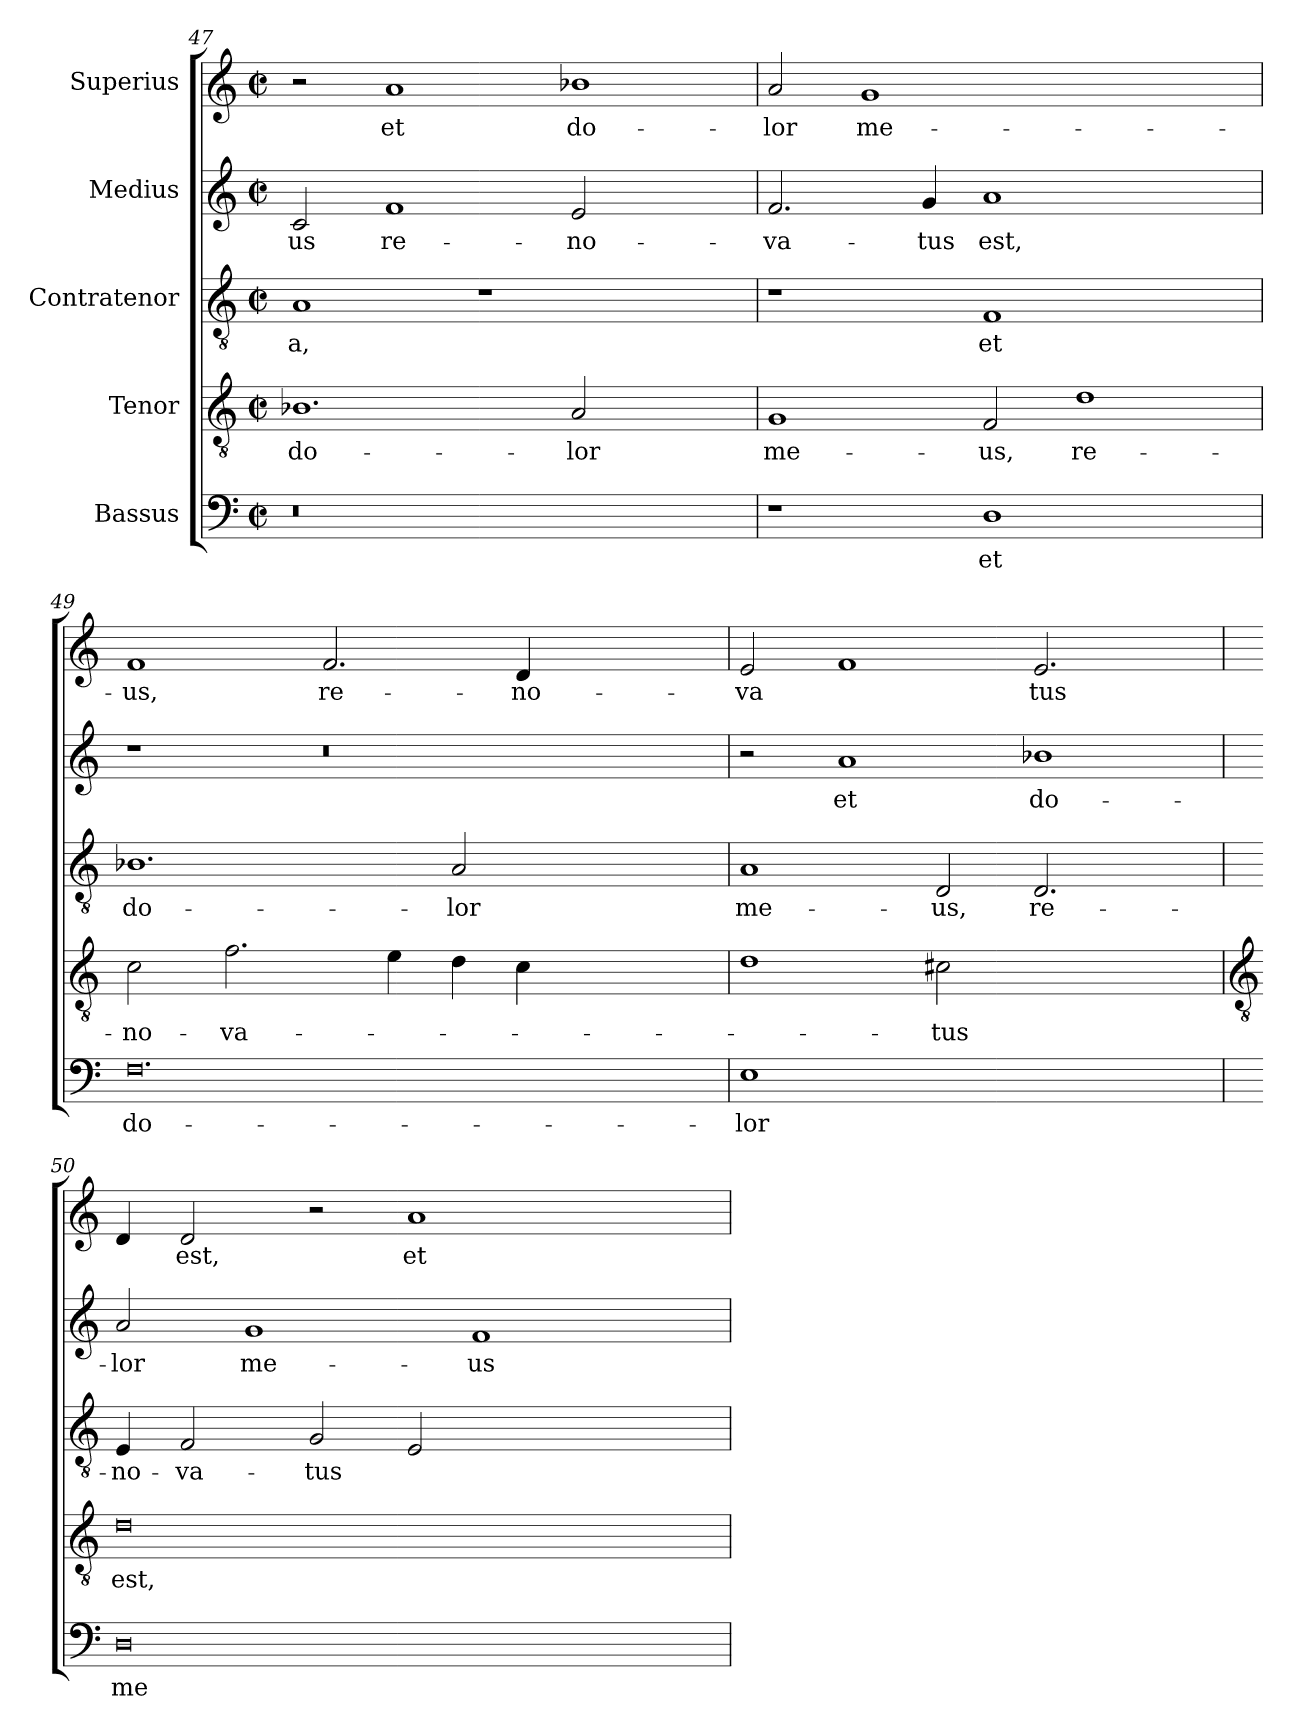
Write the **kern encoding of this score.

**kern	**text	**kern	**text	**kern	**text	**kern	**text	**kern	**text
*part5	*part5	*part4	*part4	*part3	*part3	*part2	*part2	*part1	*part1
*staff5	*staff5	*staff4	*staff4	*staff3	*staff3	*staff2	*staff2	*staff1	*staff1
*I"Bassus	*	*I"Tenor	*	*I"Contratenor	*	*I"Medius	*	*I"Superius	*
*clefF4	*	*clefGv2	*	*clefGv2	*	*clefG2	*	*clefG2	*
*k[]	*	*k[]	*	*k[]	*	*k[]	*	*k[]	*
*C:	*	*C:	*	*C:	*	*C:	*	*C:	*
*M4/2	*	*M4/2	*	*M4/2	*	*M4/2	*	*M4/2	*
*met(c|)	*	*met(c|)	*	*met(c|)	*	*met(c|)	*	*met(c|)	*
=47	=47	=47	=47	=47	=47	=47	=47	=47	=47
!	!	!	!LO:LY:b	!	!LO:LY:b	!	!LO:LY:b	!	!
0r	.	1.B-X	do-	1A	-a,	2c	-us	2r	.
!	!	!	!	!	!	!	!LO:LY:b	!	!LO:LY:b
.	.	.	.	.	.	1f	re-	1a	et
.	.	.	.	1r	.	.	.	.	.
!	!	!	!LO:LY:b	!	!	!	!LO:LY:b	!	!LO:LY:b
.	.	2A	-lor	.	.	2e	-no-	1b-X	do-
2ryy	.	2ryy	.	2ryy	.	2ryy	.	.	.
=48	=48	=48	=48	=48	=48	=48	=48	=48	=48
!	!	!	!LO:LY:b	!	!	!	!LO:LY:b	!	!LO:LY:b
1r	.	1G	me-	1r	.	2.f	-va-	2a	-lor
!	!	!	!	!	!	!	!	!	!LO:LY:b
.	.	.	.	.	.	.	.	1g	me-
!	!	!	!	!	!	!	!LO:LY:b	!	!
.	.	.	.	.	.	4g	-tus	.	.
!	!LO:LY:b	!	!LO:LY:b	!	!LO:LY:b	!	!LO:LY:b	!	!
1D	et	2F	-us,	1F	et	1a	est,	.	.
!	!	!	!LO:LY:b	!	!	!	!	!	!
.	.	1d	re-	.	.	.	.	1ryy	.
2ryy	.	.	.	2ryy	.	2ryy	.	.	.
!!LO:LB:g=z
=49	=49	=49	=49	=49	=49	=49	=49	=49	=49
!	!LO:LY:b	!	!LO:LY:b	!	!LO:LY:b	!	!	!	!LO:LY:b
0.F	do-	2c	-no-	1.B-X	do-	1r	.	1f	-us,
!	!	!	!LO:LY:b	!	!	!	!	!	!
.	.	2.f	-va-	.	.	.	.	.	.
!	!	!	!	!	!	!	!	!	!LO:LY:b
.	.	.	.	.	.	0r	.	2.f	re-
.	.	4e	.	.	.	.	.	.	.
!	!	!	!	!	!LO:LY:b	!	!	!	!
.	.	4d	.	2A	-lor	.	.	.	.
!	!	!	!	!	!	!	!	!	!LO:LY:b
.	.	4c	.	.	.	.	.	4d	-no-
.	.	1ryy	.	1ryy	.	.	.	1ryy	.
!!LO:LB:g=z
=49A	=49A	=49A	=49A	=49A	=49A	=49A	=49A	=49A	=49A
!	!LO:LY:b	!	!	!	!LO:LY:b	!	!	!	!LO:LY:b
1E	-lor	1d	.	1A	me-	2r	.	2e	-va
!	!	!	!	!	!	!	!LO:LY:b	!	!
.	.	.	.	.	.	1a	et	1f	.
!	!	!	!LO:LY:b	!	!LO:LY:b	!	!	!	!
1.ryy	.	2c#X	-tus	2D	-us,	.	.	.	.
!	!	!	!	!	!LO:LY:b	!	!LO:LY:b	!	!LO:LY:b
.	.	1ryy	.	2.D	re-	1b-X	do-	2.e	tus
.	.	.	.	4ryy	.	.	.	4ryy	.
!!LO:LB:g=z
=50A	=50A	=50A	=50A	=50A	=50A	=50A	=50A	=50A	=50A
*	*	*clefGv2	*	*	*	*	*	*	*
!	!LO:LY:b	!	!LO:LY:b	!	!LO:LY:b	!	!LO:LY:b	!	!
*^	*	*	*	*	*	*	*	*	*
0D	0ryy	me-	0d	est,	4E	-no-	2a	-lor	4d	.
!	!	!	!	!	!	!LO:LY:b	!	!	!	!LO:LY:b
.	.	.	.	.	2F	-va-	.	.	2d	est,
!	!	!	!	!	!	!	!	!LO:LY:b	!	!
.	.	.	.	.	.	.	1g	me-	.	.
!	!	!	!	!	!	!LO:LY:b	!	!	!	!
.	.	.	.	.	2G	-tus	.	.	2r	.
!	!	!	!	!	!	!	!	!	!	!LO:LY:b
.	.	.	.	.	2E	.	.	.	1a	et
!	!	!	!	!	!	!	!	!LO:LY:b	!	!
.	.	.	.	.	.	.	1f	-us	.	.
.	.	.	.	.	2.ryy	.	.	.	.	.
2ryy	2ryy	.	2ryy	.	.	.	.	.	.	.
.	.	.	.	.	.	.	.	.	4ryy	.
*v	*v	*	*	*	*	*	*	*	*	*
=	=	=	=	=	=	=	=	=	=
*-	*-	*-	*-	*-	*-	*-	*-	*-	*-
